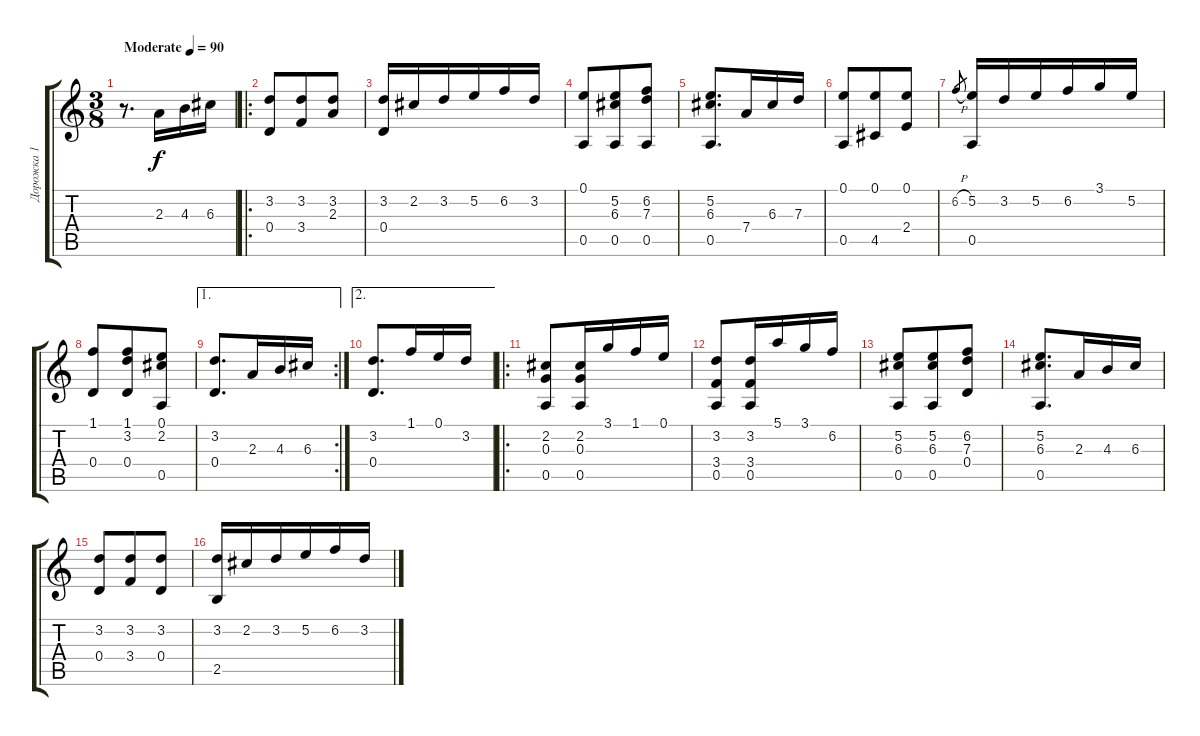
\track ("Дорожка 1" "Дорожка 1") {instrument acousticguitarnylon}
\staff {score tabs}
\tuning (E4 B3 G3 D3 A2 E2) {hide}
\ts (3 8)
\tempo (90 "Moderate")
\clef g2
\ks c
r.8{d dy f instrument acousticguitarnylon} 2.3.16 4.3.16 6.3.16 |
\ro
(3.2 0.4).8 (3.2 3.4).8 (3.2 2.3).8 |
(3.2 0.4).16 2.2.16 3.2.16 5.2.16 6.2.16 3.2.16 |
(0.1 0.5).8 (5.2 6.3 0.5).8 (6.2 7.3 0.5).8 |
(5.2 6.3 0.5).8{d} 7.4.16 6.3.16 7.3.16 |
(0.1 0.5).8 (0.1 4.5).8 (0.1 2.4).8 |
6.2{h}.8{gr} (5.2 0.5).16 3.2.16 5.2.16 6.2.16 3.1.16 5.2.16 |
(1.1 0.4).8 (1.1 3.2 0.4).8 (0.1 2.2 0.5).8 |
\ae 1
\rc 2
(3.2 0.4).8{d} 2.3.16 4.3.16 6.3.16 |
\ae 2
(3.2 0.4).8{d} 1.1.16 0.1.16 3.2.16 |
\ro
(2.2 0.3 0.5).8 (2.2 0.3 0.5).16 3.1.16 1.1.16 0.1.16 |
(3.2 3.4 0.5).8 (3.2 3.4 0.5).16 5.1.16 3.1.16 6.2.16 |
(5.2 6.3 0.5).8 (5.2 6.3 0.5).8 (6.2 7.3 0.4).8 |
(5.2 6.3 0.5).8{d} 2.3.16 4.3.16 6.3.16 |
(3.2 0.4).8 (3.2 3.4).8 (3.2 0.4).8 |
(3.2 2.5).16 2.2.16 3.2.16 5.2.16 6.2.16 3.2.16
